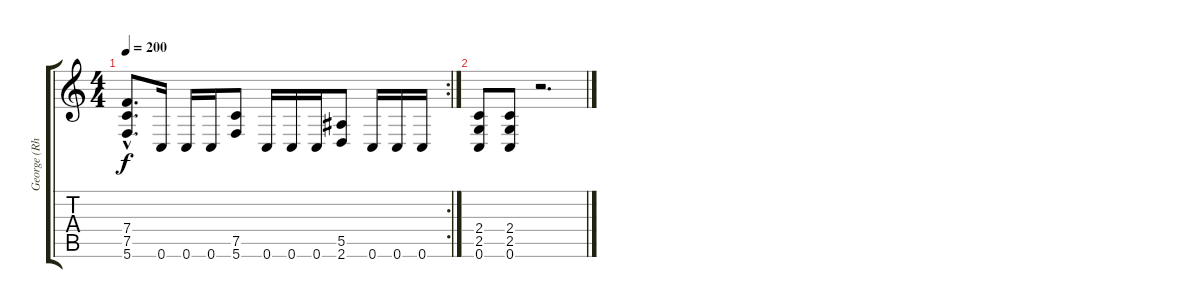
\track ("George (Rhythm Guitar)" "George (Rh") {instrument distortionguitar}
\staff {score tabs}
\tuning (C4 G3 Eb3 Bb2 F2 C2) {hide}
\rc 2
\ts (4 4)
\tempo 200
\clef g2
\ks c
(7.4{hac t} 7.5{hac t} 5.6{hac t}).8{d dy f} 0.6.16 0.6.16 0.6.16 (7.5 5.6).8 0.6.16 0.6.16 0.6.16 (5.5 2.6).8 0.6.16 0.6.16 0.6.16 |
(2.4 2.5 0.6).8 (2.4 2.5 0.6).8 r.2{d}
